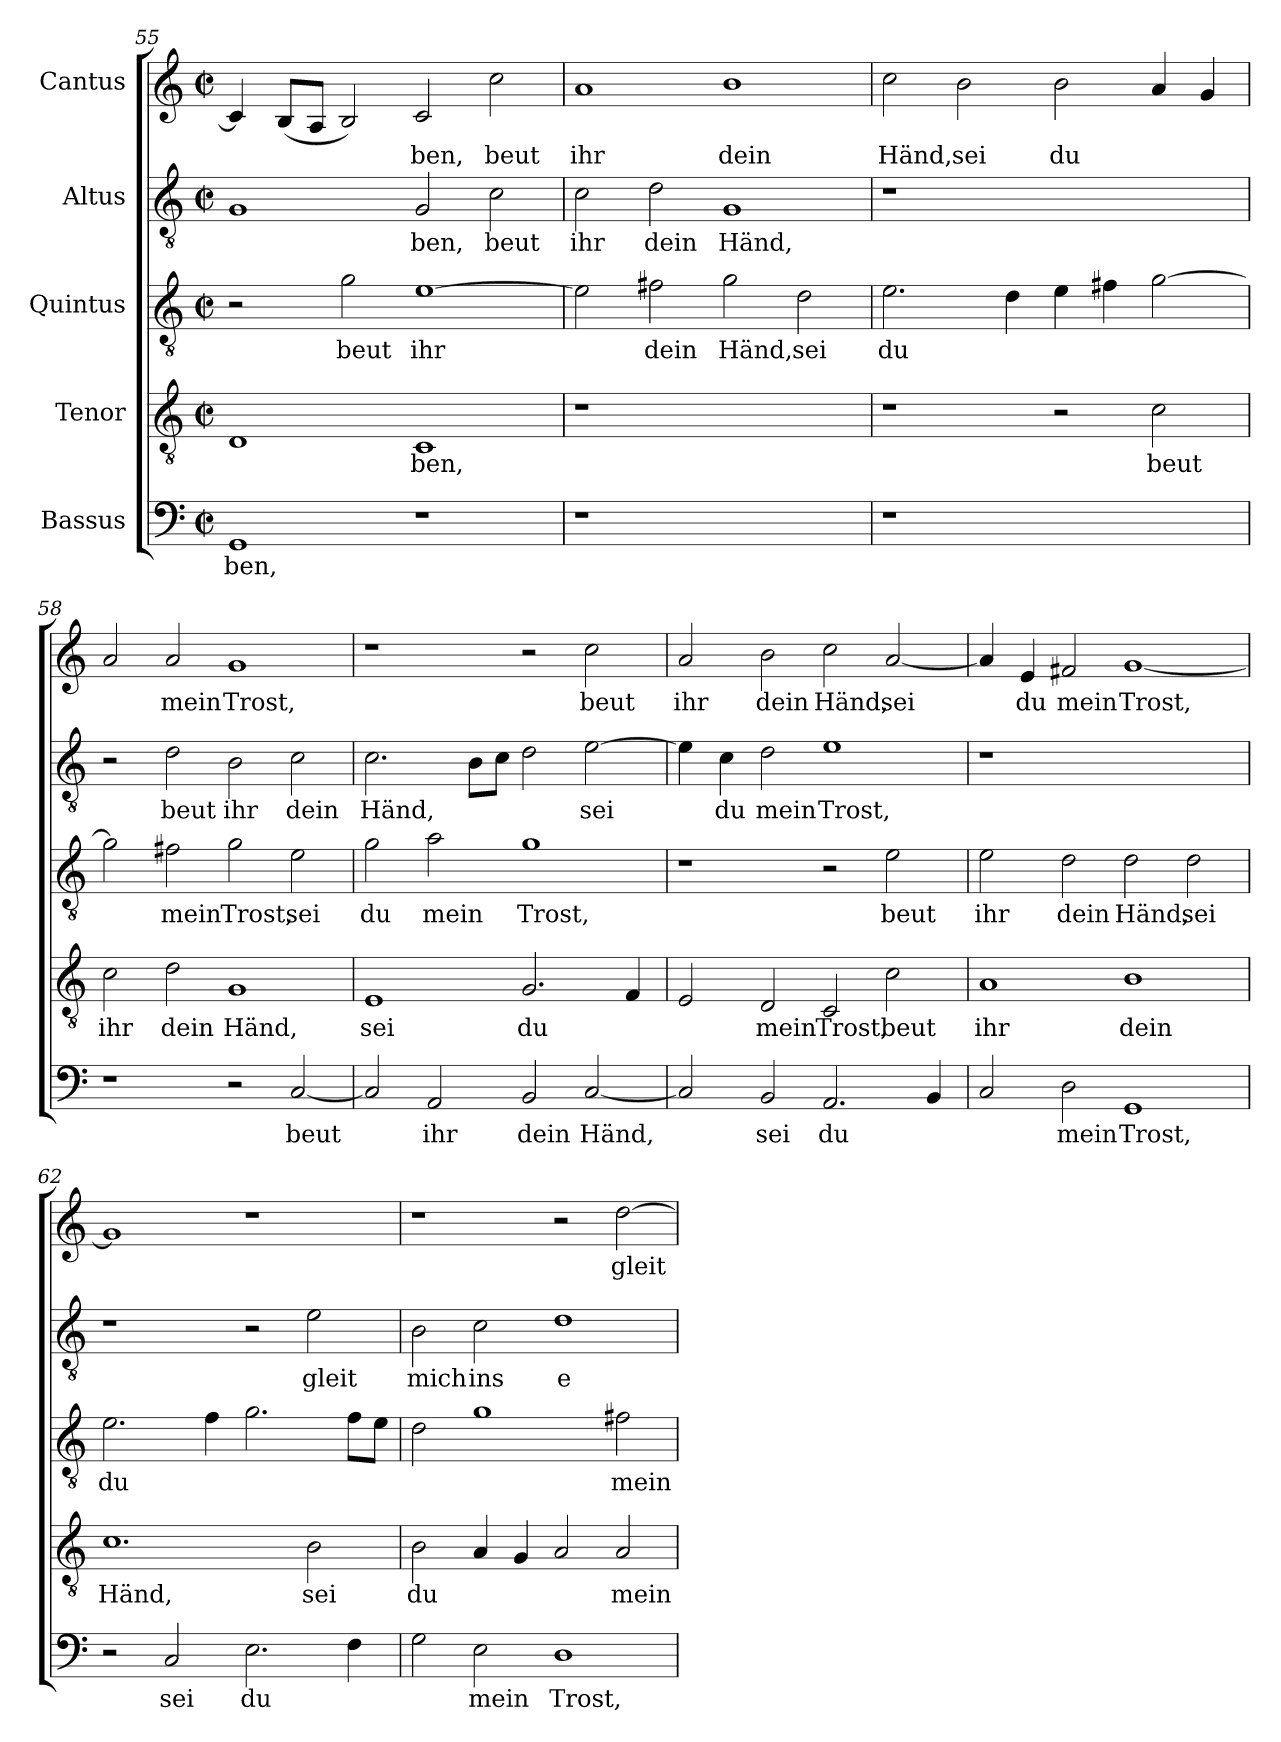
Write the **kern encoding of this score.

**kern	**text	**kern	**text	**kern	**text	**kern	**text	**kern	**text
*part5	*part5	*part4	*part4	*part3	*part3	*part2	*part2	*part1	*part1
*staff5	*staff5	*staff4	*staff4	*staff3	*staff3	*staff2	*staff2	*staff1	*staff1
*I"Bassus	*	*I"Tenor	*	*I"Quintus	*	*I"Altus	*	*I"Cantus	*
*clefF4	*	*clefGv2	*	*clefGv2	*	*clefGv2	*	*clefG2	*
*k[]	*	*k[]	*	*k[]	*	*k[]	*	*k[]	*
*C:	*	*C:	*	*C:	*	*C:	*	*C:	*
*M2/2	*	*M2/2	*	*M2/2	*	*M2/2	*	*M2/2	*
*met(c|)	*	*met(c|)	*	*met(c|)	*	*met(c|)	*	*met(c|)	*
=55	=55	=55	=55	=55	=55	=55	=55	=55	=55
!	!LO:LY:b:cj	!	!LO:LY:b:cj	!	!	!	!LO:LY:b:cj	!	!LO:LY:b:cj
1GG	-ben,	1D	--	2r	.	1G	--	4c/]	--
!	!	!	!	!	!	!	!	!	!LO:LY:b:cj
.	.	.	.	.	.	.	.	(>8B/L	--
!	!	!	!	!	!	!	!	!	!LO:LY:b:cj
.	.	.	.	.	.	.	.	8A/J	--
!	!	!	!	!	!LO:LY:b:cj	!	!	!	!LO:LY:b:cj
.	.	.	.	2g\	beut	.	.	2B/)	--
!	!	!	!LO:LY:b:cj	!	!LO:LY:b:cj	!	!LO:LY:b:cj	!	!LO:LY:b:cj
1r	.	1C	-ben,	[<1e	ihr	2G/	-ben,	2c/	-ben,
!	!	!	!	!	!	!	!LO:LY:b:cj	!	!LO:LY:b:cj
.	.	.	.	.	.	2c\	beut	2cc\	beut
!!LO:PB:g=z
=56	=56	=56	=56	=56	=56	=56	=56	=56	=56
!	!	!	!	!	!LO:LY:b:cj	!	!LO:LY:b:cj	!	!LO:LY:b:cj
1r	.	1r	.	2e\]	.	2c\	ihr	1a	ihr
!	!	!	!	!	!LO:LY:b:cj	!	!LO:LY:b:cj	!	!
.	.	.	.	2f#X\	dein	2d\	dein	.	.
!	!	!	!	!	!LO:LY:b:cj	!	!LO:LY:b:cj	!	!LO:LY:b:cj
1ryy	.	1ryy	.	2g\	Händ,	1G	Händ,	1b	dein
!	!	!	!	!	!LO:LY:b:cj	!	!	!	!
.	.	.	.	2d\	sei	.	.	.	.
=57	=57	=57	=57	=57	=57	=57	=57	=57	=57
!	!	!	!	!	!LO:LY:b:cj	!	!	!	!LO:LY:b:cj
1r	.	1r	.	2.e\	du	1r	.	2cc\	Händ,
!	!	!	!	!	!	!	!	!	!LO:LY:b:cj
.	.	.	.	.	.	.	.	2b\	sei
!	!	!	!	!	!LO:LY:b:cj	!	!	!	!
.	.	.	.	4d\	.	.	.	.	.
!	!	!	!	!	!LO:LY:b:cj	!	!	!	!LO:LY:b:cj
1ryy	.	2r	.	4e\	.	1ryy	.	2b\	du
!	!	!	!	!	!LO:LY:b:cj	!	!	!	!
.	.	.	.	4f#\	.	.	.	.	.
!	!	!	!LO:LY:b:cj	!	!LO:LY:b:cj	!	!	!	!LO:LY:b:cj
.	.	2c\	beut	[>2g\	.	.	.	4a/	.
!	!	!	!	!	!	!	!	!	!LO:LY:b:cj
.	.	.	.	.	.	.	.	4g/	.
=58	=58	=58	=58	=58	=58	=58	=58	=58	=58
!	!	!	!LO:LY:b:cj	!	!LO:LY:b:cj	!	!	!	!LO:LY:b:cj
1r	.	2c\	ihr	2g\]	.	2r	.	2a/	.
!	!	!	!LO:LY:b:cj	!	!LO:LY:b:cj	!	!LO:LY:b:cj	!	!LO:LY:b:cj
.	.	2d\	dein	2f#X\	mein	2d\	beut	2a/	mein
!	!	!	!LO:LY:b:cj	!	!LO:LY:b:cj	!	!LO:LY:b:cj	!	!LO:LY:b:cj
2r	.	1G	Händ,	2g\	Trost,	2B\	ihr	1g	Trost,
!	!LO:LY:b:cj	!	!	!	!LO:LY:b:cj	!	!LO:LY:b:cj	!	!
[<2C/	beut	.	.	2e\	sei	2c\	dein	.	.
=59	=59	=59	=59	=59	=59	=59	=59	=59	=59
!	!LO:LY:b:cj	!	!LO:LY:b:cj	!	!LO:LY:b:cj	!	!LO:LY:b:cj	!	!
2C/]	.	1E	sei	2g\	du	2.c\	Händ,	1r	.
!	!LO:LY:b:cj	!	!	!	!LO:LY:b:cj	!	!	!	!
2AA/	ihr	.	.	2a\	mein	.	.	.	.
!	!	!	!	!	!	!	!LO:LY:b:cj	!	!
.	.	.	.	.	.	8B\L	.	.	.
!	!	!	!	!	!	!	!LO:LY:b:cj	!	!
.	.	.	.	.	.	8c\J	.	.	.
!	!LO:LY:b:cj	!	!LO:LY:b:cj	!	!LO:LY:b:cj	!	!LO:LY:b:cj	!	!
2BB/	dein	2.G/	du	1g	Trost,	2d\	.	2r	.
!	!LO:LY:b:cj	!	!	!	!	!	!LO:LY:b:cj	!	!LO:LY:b:cj
[<2C/	Händ,	.	.	.	.	[>2e\	sei	2cc\	beut
!	!	!	!LO:LY:b:cj	!	!	!	!	!	!
.	.	4F/	.	.	.	.	.	.	.
=60	=60	=60	=60	=60	=60	=60	=60	=60	=60
!	!LO:LY:b:cj	!	!LO:LY:b:cj	!	!	!	!LO:LY:b:cj	!	!LO:LY:b:cj
2C/]	.	2E/	.	1r	.	4e\]	.	2a/	ihr
!	!	!	!	!	!	!	!LO:LY:b:cj	!	!
.	.	.	.	.	.	4c\	du	.	.
!	!LO:LY:b:cj	!	!LO:LY:b:cj	!	!	!	!LO:LY:b:cj	!	!LO:LY:b:cj
2BB/	sei	2D/	mein	.	.	2d\	mein	2b\	dein
!	!LO:LY:b:cj	!	!LO:LY:b:cj	!	!	!	!LO:LY:b:cj	!	!LO:LY:b:cj
2.AA/	du	2C/	Trost,	2r	.	1e	Trost,	2cc\	Händ,
!	!	!	!LO:LY:b:cj	!	!LO:LY:b:cj	!	!	!	!LO:LY:b:cj
.	.	2c\	beut	2e\	beut	.	.	[>2a/	sei
!	!LO:LY:b:cj	!	!	!	!	!	!	!	!
4BB/	.	.	.	.	.	.	.	.	.
!!LO:PB:g=z
=61	=61	=61	=61	=61	=61	=61	=61	=61	=61
!	!LO:LY:b:cj	!	!LO:LY:b:cj	!	!LO:LY:b:cj	!	!	!	!LO:LY:b:cj
2C/	.	1A	ihr	2e\	ihr	1r	.	4a/]	.
!	!	!	!	!	!	!	!	!	!LO:LY:b:cj
.	.	.	.	.	.	.	.	4e/	du
!	!LO:LY:b:cj	!	!	!	!LO:LY:b:cj	!	!	!	!LO:LY:b:cj
2D\	mein	.	.	2d\	dein	.	.	2f#X/	mein
!	!LO:LY:b:cj	!	!LO:LY:b:cj	!	!LO:LY:b:cj	!	!	!	!LO:LY:b:cj
1GG	Trost,	1B	dein	2d\	Händ,	1ryy	.	[<1g	Trost,
!	!	!	!	!	!LO:LY:b:cj	!	!	!	!
.	.	.	.	2d\	sei	.	.	.	.
=62	=62	=62	=62	=62	=62	=62	=62	=62	=62
!	!	!	!LO:LY:b:cj	!	!LO:LY:b:cj	!	!	!	!LO:LY:b:cj
2r	.	1.c	Händ,	2.e\	du	1r	.	1g]	.
!	!LO:LY:b:cj	!	!	!	!	!	!	!	!
2C/	sei	.	.	.	.	.	.	.	.
!	!	!	!	!	!LO:LY:b:cj	!	!	!	!
.	.	.	.	4f\	.	.	.	.	.
!	!LO:LY:b:cj	!	!	!	!LO:LY:b:cj	!	!	!	!
2.E\	du	.	.	2.g\	.	2r	.	1r	.
!	!	!	!LO:LY:b:cj	!	!	!	!LO:LY:b:cj	!	!
.	.	2B\	sei	.	.	2e\	gleit	.	.
!	!LO:LY:b:cj	!	!	!	!LO:LY:b:cj	!	!	!	!
4F\	.	.	.	8f\L	.	.	.	.	.
!	!	!	!	!	!LO:LY:b:cj	!	!	!	!
.	.	.	.	8e\J	.	.	.	.	.
=63	=63	=63	=63	=63	=63	=63	=63	=63	=63
!	!LO:LY:b:cj	!	!LO:LY:b:cj	!	!LO:LY:b:cj	!	!LO:LY:b:cj	!	!
2G\	.	2B\	du	2d\	.	2B\	mich	1r	.
!	!LO:LY:b:cj	!	!LO:LY:b:cj	!	!LO:LY:b:cj	!	!LO:LY:b:cj	!	!
2E\	mein	4A/	.	1g	.	2c\	ins	.	.
!	!	!	!LO:LY:b:cj	!	!	!	!	!	!
.	.	4G/	.	.	.	.	.	.	.
!	!LO:LY:b:cj	!	!LO:LY:b:cj	!	!	!	!LO:LY:b:cj	!	!
1D	Trost,	2A/	.	.	.	1d	e-	2r	.
!	!	!	!LO:LY:b:cj	!	!LO:LY:b:cj	!	!	!	!LO:LY:b:cj
.	.	2A/	mein	2f#X\	mein	.	.	[>2dd\	gleit
=	=	=	=	=	=	=	=	=	=
*-	*-	*-	*-	*-	*-	*-	*-	*-	*-
